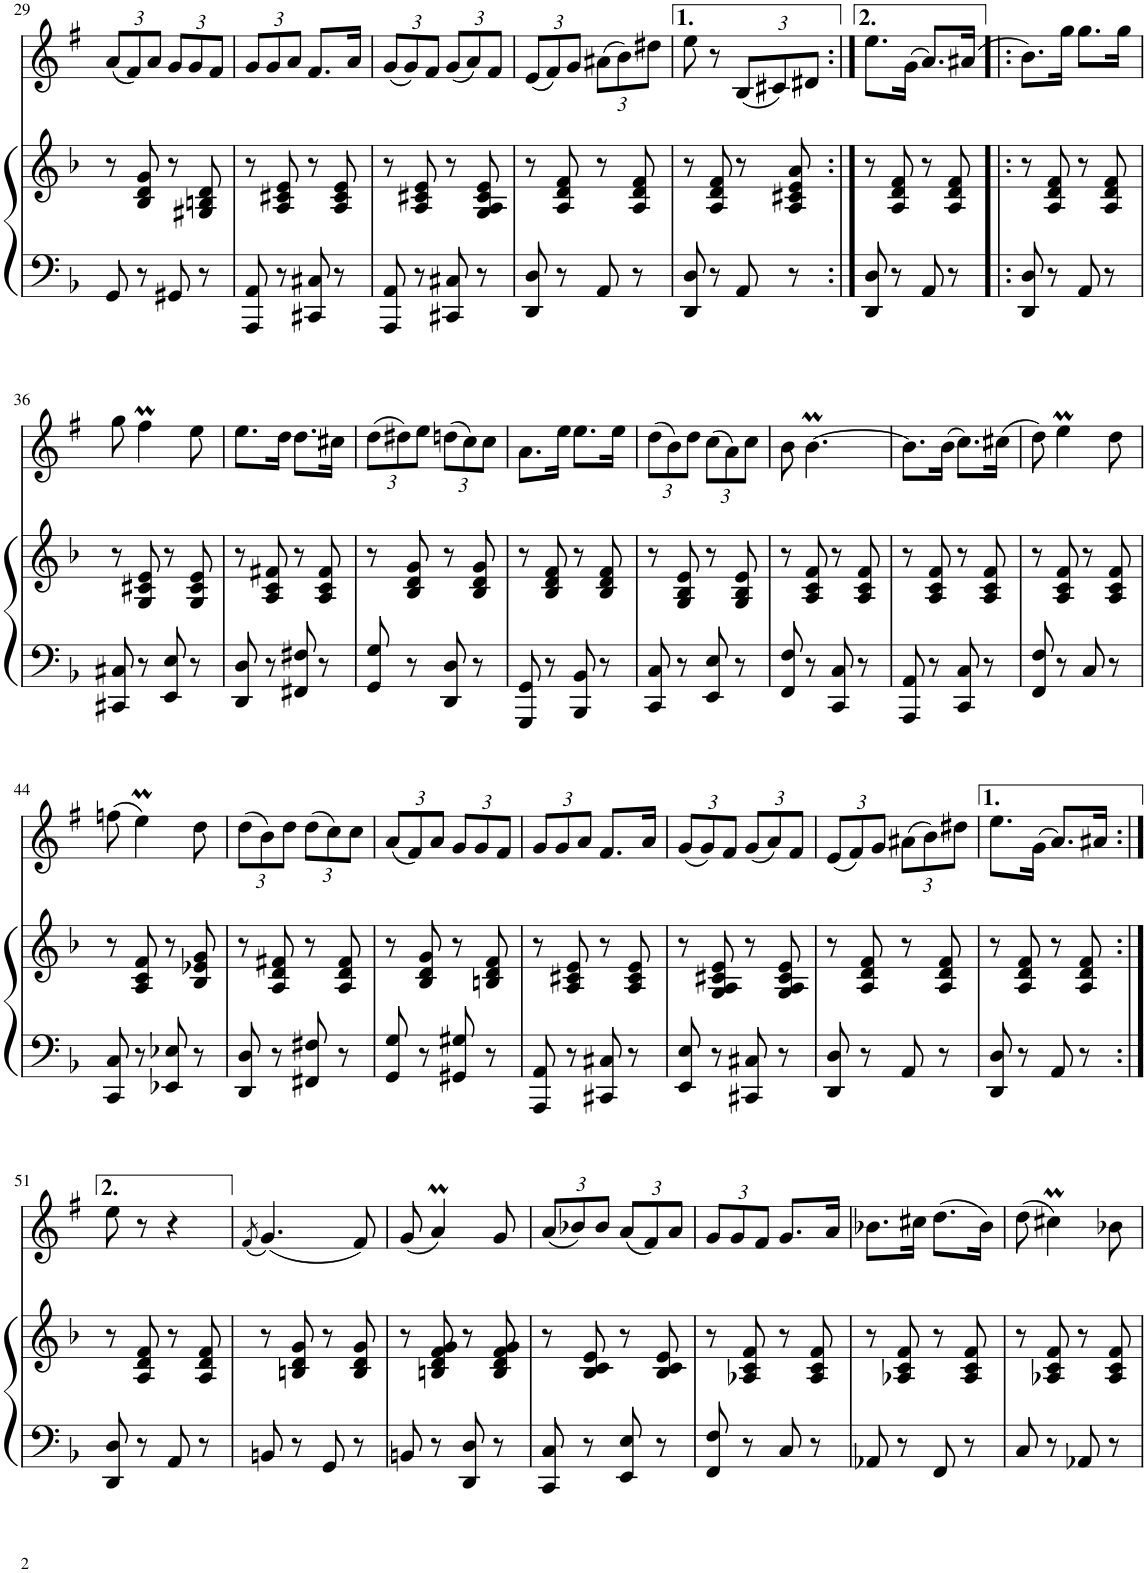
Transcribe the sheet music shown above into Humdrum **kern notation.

**kern	**kern	**kern
*part2	*part2	*part1
*staff3	*staff2	*staff1
*I"Фортепиано	*	*I"Сиb Труба
!!LO:PB:g=z
*clefF4	*clefG2	*clefG2
*	*	*Trd1c2
*k[b-]	*k[b-]	*k[f#]
*M2/4	*M2/4	*M2/4
*	*	*Xbrackettup
=29	=29	=29
8GG/	8r	(12a/L
.	.	12f#/)
8r	8B-/ 8d/ 8g/	.
.	.	12a/J
8GG#X/	8r	12g/L
.	.	12g/
8r	8G#X/ 8Bn/ 8d/	.
.	.	12f#/J
=30	=30	=30
8AAA/ 8AA/	8r	12g/L
.	.	12g/
8r	8A/ 8c#X/ 8e/	.
.	.	12a/J
8CC#X/ 8C#X/	8r	8.f#/L
8r	8A/ 8c#/ 8e/	.
.	.	16a/Jk
=31	=31	=31
8AAA/ 8AA/	8r	(12g/L
.	.	12g/)
8r	8A/ 8c#X/ 8e/	.
.	.	12f#/J
8CC#X/ 8C#X/	8r	(12g/L
.	.	12a/)
8r	8G/ 8A/ 8c#/ 8e/	.
.	.	12f#/J
=32	=32	=32
8DD/ 8D/	8r	(12e/L
.	.	12f#/)
8r	8A/ 8d/ 8f/	.
.	.	12g/J
8AA/	8r	(12a#X\L
.	.	12b\)
8r	8A/ 8d/ 8f/	.
.	.	12dd#X\J
=33	=33	=33
8DD/ 8D/	8r	8ee\
8r	8A/ 8d/ 8f/	8r
8AA/	8r	(12B/L
.	.	12c#X/)
8r	8A/ 8c#X/ 8e/ 8a/	.
.	.	12d#X/J
=34:|!	=34:|!	=34:|!
8DD/ 8D/	8r	8.ee\L
8r	8A/ 8d/ 8f/	.
.	.	(16g\Jk
8AA/	8r	8.a/L)
8r	8A/ 8d/ 8f/	.
.	.	(16a#X/Jk
=35!|:	=35!|:	=35!|:
8DD/ 8D/	8r	8.b\L)
8r	8A/ 8d/ 8f/	.
.	.	16gg\Jk
8AA/	8r	8.gg\L
8r	8A/ 8d/ 8f/	.
.	.	16gg\Jk
!!LO:LB:g=z
=36	=36	=36
8CC#X/ 8C#X/	8r	8gg\
8r	8G/ 8c#X/ 8e/	4ff#m\
8EE/ 8E/	8r	.
8r	8G/ 8c#/ 8e/	8ee\
=37	=37	=37
8DD/ 8D/	8r	8.ee\L
8r	8A/ 8c/ 8f#X/	.
.	.	16dd\Jk
8FF#X/ 8F#X/	8r	8.dd\L
8r	8A/ 8c/ 8f#/	.
.	.	16cc#X\Jk
=38	=38	=38
8GG/ 8G/	8r	(12dd\L
.	.	12dd#X\)
8r	8B-/ 8d/ 8g/	.
.	.	12ee\J
8DD/ 8D/	8r	(12ddn\L
.	.	12cc\)
8r	8B-/ 8d/ 8g/	.
.	.	12cc\J
=39	=39	=39
8GGG/ 8GG/	8r	8.a\L
8r	8B-/ 8d/ 8f/	.
.	.	16ee\Jk
8BBB-/ 8BB-/	8r	8.ee\L
8r	8B-/ 8d/ 8f/	.
.	.	16ee\Jk
=40	=40	=40
8CC/ 8C/	8r	(12dd\L
.	.	12b\)
8r	8G/ 8B-/ 8e/	.
.	.	12dd\J
8EE/ 8E/	8r	(12cc\L
.	.	12a\)
8r	8G/ 8B-/ 8e/	.
.	.	12cc\J
=41	=41	=41
8FF/ 8F/	8r	8b\
8r	8A/ 8c/ 8f/	[4.bm\
8CC/ 8C/	8r	.
8r	8A/ 8c/ 8f/	.
=42	=42	=42
8AAA/ 8AA/	8r	8.b\L]
8r	8A/ 8c/ 8f/	.
.	.	(16b\Jk
8CC/ 8C/	8r	8.cc\L)
8r	8A/ 8c/ 8f/	.
.	.	(16cc#X\Jk
=43	=43	=43
8FF/ 8F/	8r	8dd\)
8r	8A/ 8c/ 8f/	4eeM\
8C/	8r	.
8r	8A/ 8c/ 8f/	8dd\
!!LO:LB:g=z
=44	=44	=44
8CC/ 8C/	8r	(8ffn\
8r	8A/ 8c/ 8f/	4eeM\)
8EE-X/ 8E-X/	8r	.
8r	8B-/ 8e-X/ 8g/	8dd\
=45	=45	=45
8DD/ 8D/	8r	(12dd\L
.	.	12b\)
8r	8A/ 8d/ 8f#X/	.
.	.	12dd\J
8FF#X/ 8F#X/	8r	(12dd\L
.	.	12cc\)
8r	8A/ 8d/ 8f#/	.
.	.	12cc\J
=46	=46	=46
8GG/ 8G/	8r	(12a/L
.	.	12f#/)
8r	8B-/ 8d/ 8g/	.
.	.	12a/J
8GG#X/ 8G#X/	8r	12g/L
.	.	12g/
8r	8Bn/ 8d/ 8f/	.
.	.	12f#/J
=47	=47	=47
8AAA/ 8AA/	8r	12g/L
.	.	12g/
8r	8A/ 8c#X/ 8e/	.
.	.	12a/J
8CC#X/ 8C#X/	8r	8.f#/L
8r	8A/ 8c#/ 8e/	.
.	.	16a/Jk
=48	=48	=48
8EE/ 8E/	8r	(12g/L
.	.	12g/)
8r	8G/ 8A/ 8c#X/ 8e/	.
.	.	12f#/J
8CC#X/ 8C#X/	8r	(12g/L
.	.	12a/)
8r	8G/ 8A/ 8c#/ 8e/	.
.	.	12f#/J
=49	=49	=49
8DD/ 8D/	8r	(12e/L
.	.	12f#/)
8r	8A/ 8d/ 8f/	.
.	.	12g/J
8AA/	8r	(12a#X\L
.	.	12b\)
8r	8A/ 8d/ 8f/	.
.	.	12dd#X\J
=50	=50	=50
8DD/ 8D/	8r	8.ee\L
8r	8A/ 8d/ 8f/	.
.	.	(16g\Jk
8AA/	8r	8.a/L)
8r	8A/ 8d/ 8f/	.
.	.	16a#X/Jk
!!LO:LB:g=z
=51:|!	=51:|!	=51:|!
8DD/ 8D/	8r	8ee\
8r	8A/ 8d/ 8f/	8r
8AA/	8r	4r
8r	8A/ 8d/ 8f/	.
=52	=52	=52
.	.	(8qf#/
8BBn/	8r	(4.g/)
8r	8Bn/ 8d/ 8g/	.
8GG/	8r	.
8r	8B/ 8d/ 8g/	8f#/)
=53	=53	=53
8BBn/	8r	(8g/
8r	8Bn/ 8d/ 8f/ 8g/	4aM/)
8DD/ 8D/	8r	.
8r	8B/ 8d/ 8f/ 8g/	8g/
=54	=54	=54
8CC/ 8C/	8r	(12a/L
.	.	12b-X/)
8r	8B-/ 8c/ 8e/	.
.	.	12b-/J
8EE/ 8E/	8r	(12a/L
.	.	12f#/)
8r	8B-/ 8c/ 8e/	.
.	.	12a/J
=55	=55	=55
8FF/ 8F/	8r	12g/L
.	.	12g/
8r	8A-X/ 8c/ 8f/	.
.	.	12f#/J
8C/	8r	8.g/L
8r	8A-/ 8c/ 8f/	.
.	.	16a/Jk
=56	=56	=56
8AA-X/	8r	8.b-X\L
8r	8A-X/ 8c/ 8f/	.
.	.	16cc#X\Jk
8FF/	8r	(8.dd\L
8r	8A-/ 8c/ 8f/	.
.	.	16b-\Jk)
=57	=57	=57
8C/	8r	(8dd\
8r	8A-X/ 8c/ 8f/	4cc#Xm\)
8AA-X/	8r	.
8r	8A-/ 8c/ 8f/	8b-X\
=	=	=
*-	*-	*-
